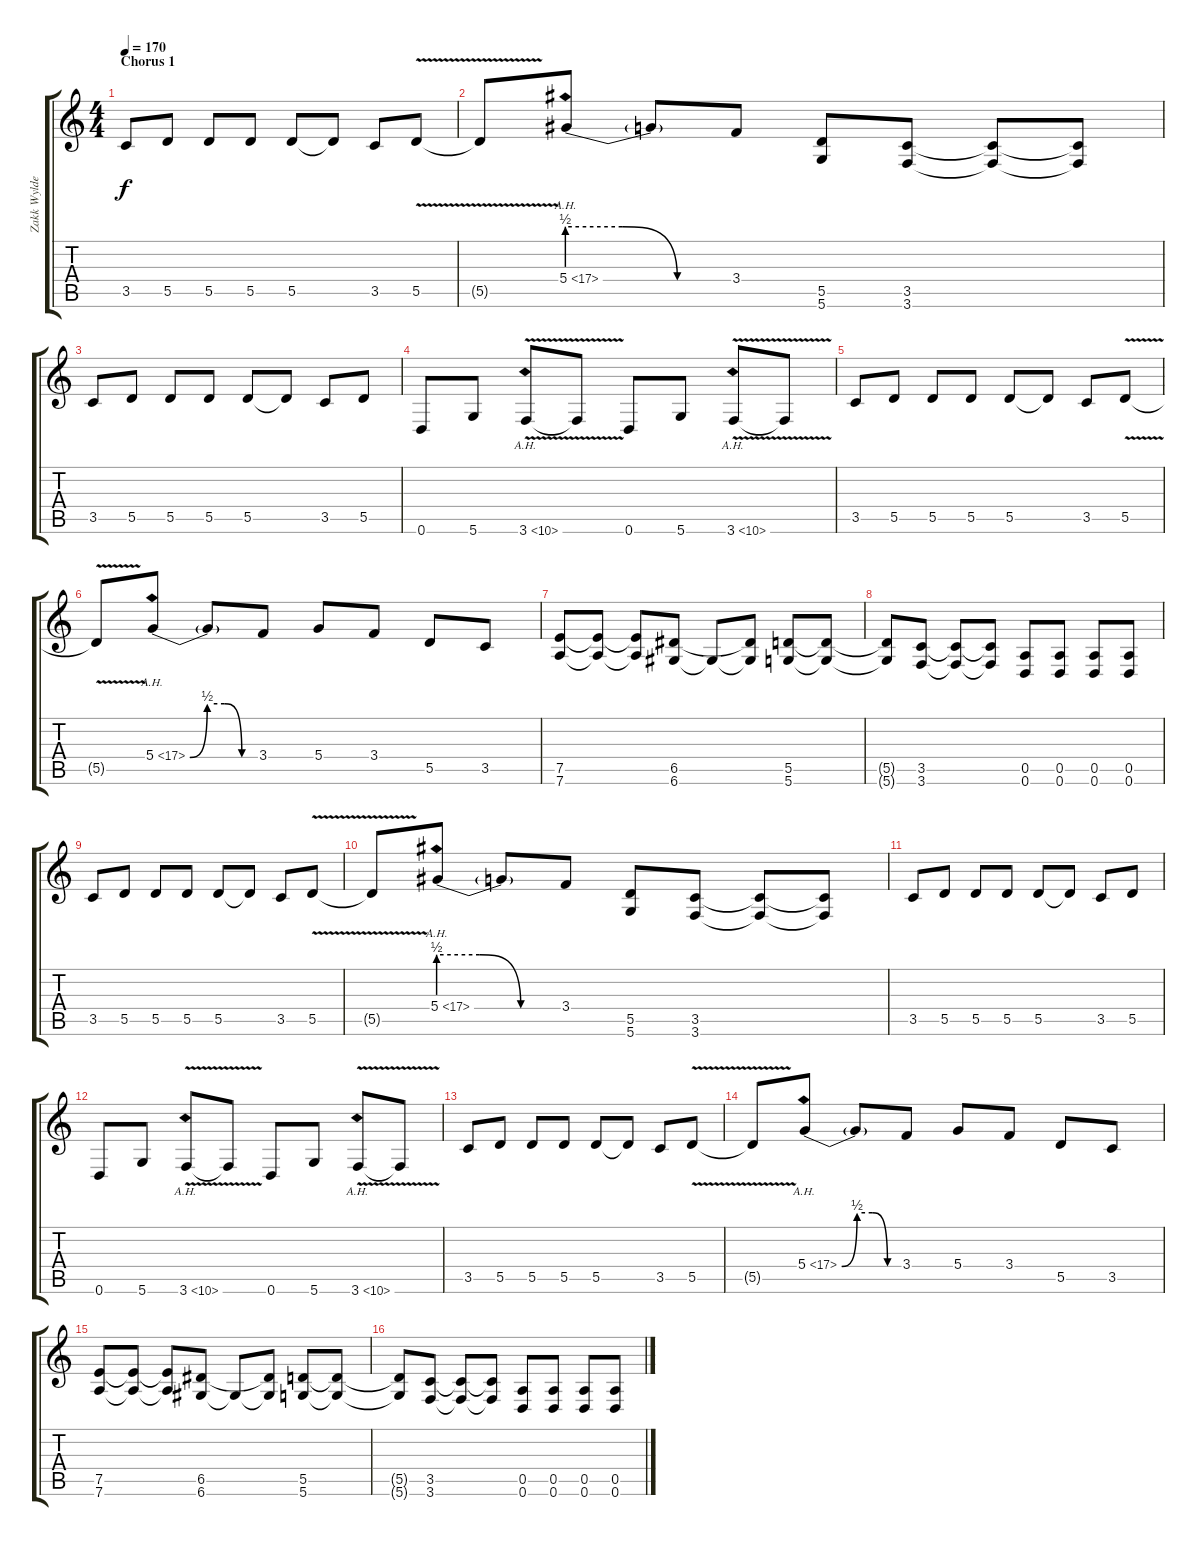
\track ("Zakk Wylde (Rhythm Guitar)" "Zakk Wylde") {instrument overdrivenguitar}
\staff {score tabs}
\tuning (E4 B3 G3 D3 A2 D2) {hide}
\ts (4 4)
\section ("" "Chorus 1")
\tempo 170
\clef g2
\ks c
3.5.8{dy f} 5.5.8 5.5.8 5.5.8 5.5.8 5.5{t}.8 3.5.8 5.5{v}.8 |
5.5{t}.8 5.4{be (custom 0 2 20 2 40 0 60 0) ah 12}.8 5.4{t}.8 3.4.8 (5.5 5.6).8 (3.5 3.6).8 (3.5{t} 3.6{t}).8 (3.5{t} 3.6{t}).8 |
3.5.8 5.5.8 5.5.8 5.5.8 5.5.8 5.5{t}.8 3.5.8 5.5.8 |
0.6.8 5.6.8 3.6{ah 7 v}.8 3.6{t}.8 0.6.8 5.6.8 3.6{ah 7 v}.8 3.6{t}.8 |
3.5.8 5.5.8 5.5.8 5.5.8 5.5.8 5.5{t}.8 3.5.8 5.5{v}.8 |
5.5{t}.8 5.4{be (custom 0 0 15 2 30 2 45 0 60 0) ah 12}.8 5.4{t}.8 3.4.8 5.4.8 3.4.8 5.5.8 3.5.8 |
(7.5 7.6).8 (7.5{t} 7.6{t}).8 (7.5{t} 7.6{t}).8 (6.5 6.6).8 6.6{t}.8 (6.5{t} 6.6{t}).8 (5.5 5.6).8 (5.5{t} 5.6{t}).8 |
(5.5{t} 5.6{t}).8 (3.5 3.6).8 (3.5{t} 3.6{t}).8 (3.5{t} 3.6{t}).8 (0.5 0.6).8 (0.5 0.6).8 (0.5 0.6).8 (0.5 0.6).8 |
3.5.8 5.5.8 5.5.8 5.5.8 5.5.8 5.5{t}.8 3.5.8 5.5{v}.8 |
5.5{t}.8 5.4{be (custom 0 2 20 2 40 0 60 0) ah 12}.8 5.4{t}.8 3.4.8 (5.5 5.6).8 (3.5 3.6).8 (3.5{t} 3.6{t}).8 (3.5{t} 3.6{t}).8 |
3.5.8 5.5.8 5.5.8 5.5.8 5.5.8 5.5{t}.8 3.5.8 5.5.8 |
0.6.8 5.6.8 3.6{ah 7 v}.8 3.6{t}.8 0.6.8 5.6.8 3.6{ah 7 v}.8 3.6{t}.8 |
3.5.8 5.5.8 5.5.8 5.5.8 5.5.8 5.5{t}.8 3.5.8 5.5{v}.8 |
5.5{t}.8 5.4{be (custom 0 0 15 2 30 2 45 0 60 0) ah 12}.8 5.4{t}.8 3.4.8 5.4.8 3.4.8 5.5.8 3.5.8 |
(7.5 7.6).8 (7.5{t} 7.6{t}).8 (7.5{t} 7.6{t}).8 (6.5 6.6).8 6.6{t}.8 (6.5{t} 6.6{t}).8 (5.5 5.6).8 (5.5{t} 5.6{t}).8 |
(5.5{t} 5.6{t}).8 (3.5 3.6).8 (3.5{t} 3.6{t}).8 (3.5{t} 3.6{t}).8 (0.5 0.6).8 (0.5 0.6).8 (0.5 0.6).8 (0.5 0.6).8
